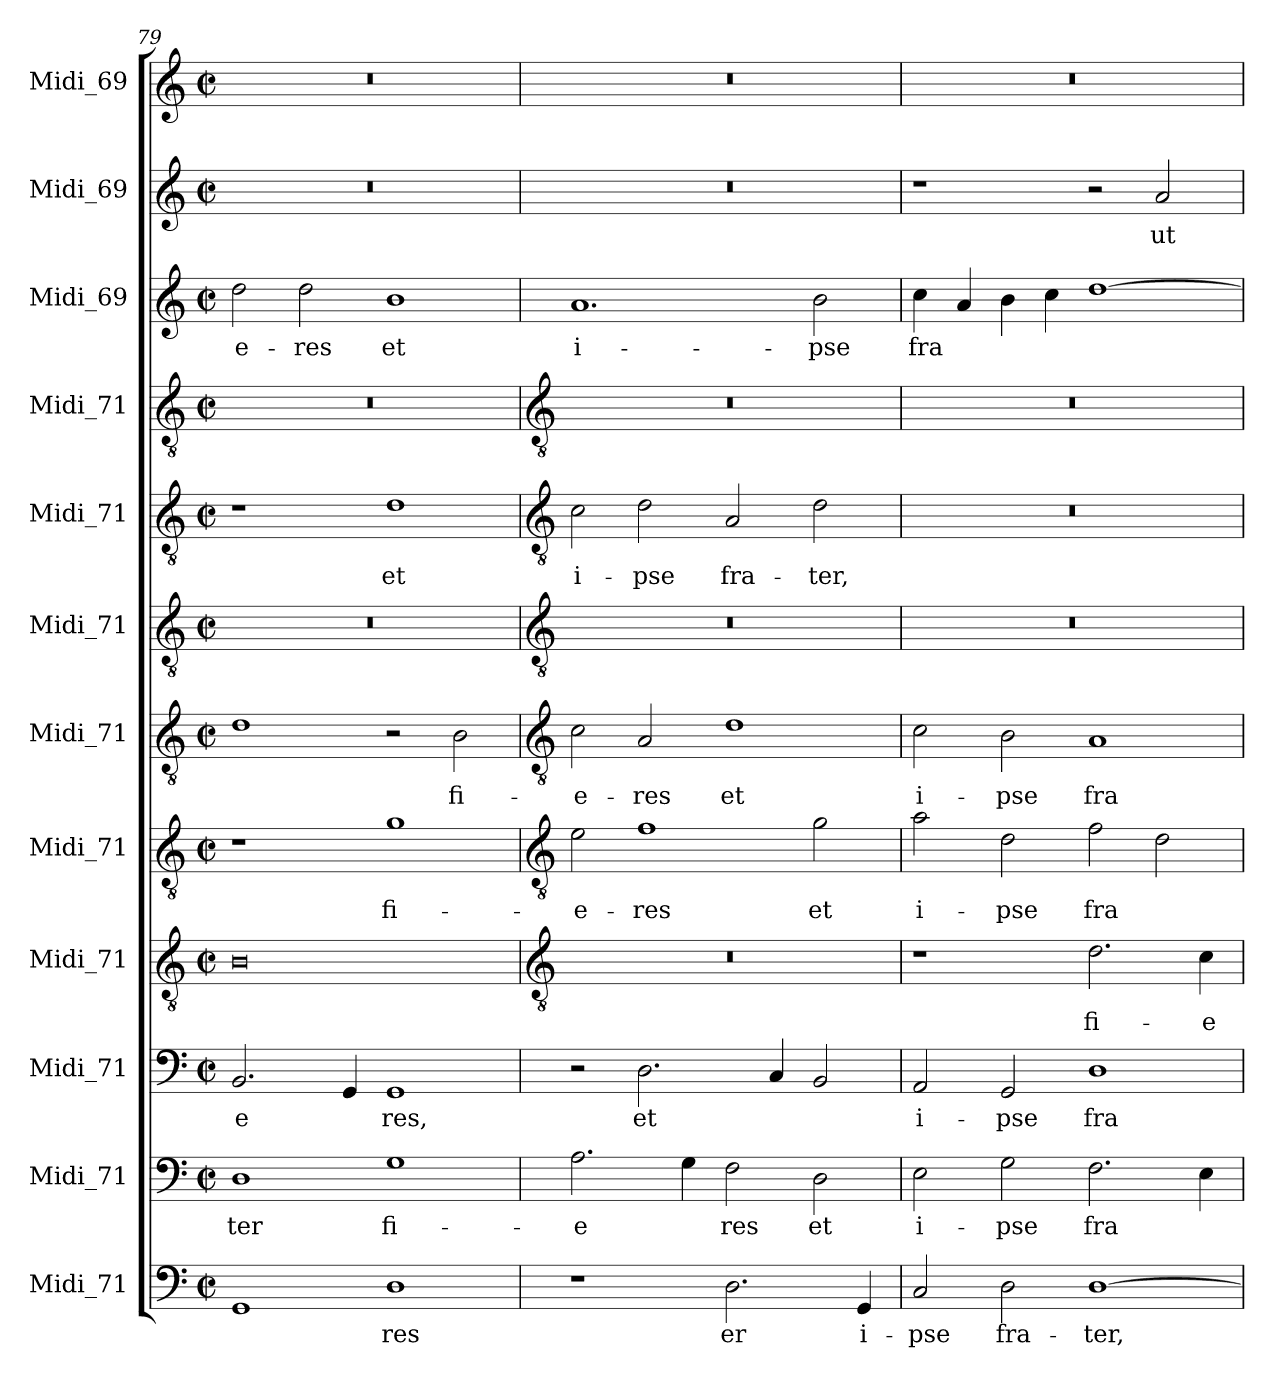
**kern	**text	**kern	**text	**kern	**text	**kern	**text	**kern	**text	**kern	**text	**kern	**kern	**text	**kern	**kern	**text	**kern	**text	**kern
*part12	*part12	*part11	*part11	*part10	*part10	*part9	*part9	*part8	*part8	*part7	*part7	*part6	*part5	*part5	*part4	*part3	*part3	*part2	*part2	*part1
*staff12	*staff12	*staff11	*staff11	*staff10	*staff10	*staff9	*staff9	*staff8	*staff8	*staff7	*staff7	*staff6	*staff5	*staff5	*staff4	*staff3	*staff3	*staff2	*staff2	*staff1
*I"Midi_71	*	*I"Midi_71	*	*I"Midi_71	*	*I"Midi_71	*	*I"Midi_71	*	*I"Midi_71	*	*I"Midi_71	*I"Midi_71	*	*I"Midi_71	*I"Midi_69	*	*I"Midi_69	*	*I"Midi_69
*clefF4	*	*clefF4	*	*clefF4	*	*clefGv2	*	*clefGv2	*	*clefGv2	*	*clefGv2	*clefGv2	*	*clefGv2	*clefG2	*	*clefG2	*	*clefG2
*k[]	*	*k[]	*	*k[]	*	*k[]	*	*k[]	*	*k[]	*	*k[]	*k[]	*	*k[]	*k[]	*	*k[]	*	*k[]
*C:	*	*C:	*	*C:	*	*C:	*	*C:	*	*C:	*	*C:	*C:	*	*C:	*C:	*	*C:	*	*C:
*M4/2	*	*M4/2	*	*M4/2	*	*M4/2	*	*M4/2	*	*M4/2	*	*M4/2	*M4/2	*	*M4/2	*M4/2	*	*M4/2	*	*M4/2
*met(c|)	*	*met(c|)	*	*met(c|)	*	*met(c|)	*	*met(c|)	*	*met(c|)	*	*met(c|)	*met(c|)	*	*met(c|)	*met(c|)	*	*met(c|)	*	*met(c|)
=79	=79	=79	=79	=79	=79	=79	=79	=79	=79	=79	=79	=79	=79	=79	=79	=79	=79	=79	=79	=79
!	!	!	!LO:LY:b	!	!LO:LY:b	!	!	!	!	!	!	!	!	!	!	!	!LO:LY:b	!	!	!
1GG	.	1D	-ter	2.BB	-e	0B	.	1r	.	1d	.	0r	1r	.	0r	2dd	-e-	0r	.	0r
!	!	!	!	!	!	!	!	!	!	!	!	!	!	!	!	!	!LO:LY:b	!	!	!
.	.	.	.	.	.	.	.	.	.	.	.	.	.	.	.	2dd	-res	.	.	.
.	.	.	.	4GG	.	.	.	.	.	.	.	.	.	.	.	.	.	.	.	.
!	!LO:LY:b	!	!LO:LY:b	!	!LO:LY:b	!	!	!	!LO:LY:b	!	!	!	!	!LO:LY:b	!	!	!LO:LY:b	!	!	!
1D	res	1G	fi-	1GG	res,	.	.	1g	fi-	2r	.	.	1d	et	.	1b	et	.	.	.
!	!	!	!	!	!	!	!	!	!	!	!LO:LY:b	!	!	!	!	!	!	!	!	!
.	.	.	.	.	.	.	.	.	.	2B	fi-	.	.	.	.	.	.	.	.	.
!!LO:LB:g=z
=80	=80	=80	=80	=80	=80	=80	=80	=80	=80	=80	=80	=80	=80	=80	=80	=80	=80	=80	=80	=80
*	*	*	*	*	*	*clefGv2	*	*clefGv2	*	*clefGv2	*	*clefGv2	*clefGv2	*	*clefGv2	*	*	*	*	*
!	!	!	!LO:LY:b	!	!	!	!	!	!LO:LY:b	!	!LO:LY:b	!	!	!LO:LY:b	!	!	!LO:LY:b	!	!	!
1r	.	2.A	-e	2r	.	0r	.	2e	-e-	2c	-e-	0r	2c	i-	0r	1.a	i-	0r	.	0r
!	!	!	!	!	!LO:LY:b	!	!	!	!LO:LY:b	!	!LO:LY:b	!	!	!LO:LY:b	!	!	!	!	!	!
.	.	.	.	2.D	et	.	.	1f	-res	2A	-res	.	2d	-pse	.	.	.	.	.	.
.	.	4G	.	.	.	.	.	.	.	.	.	.	.	.	.	.	.	.	.	.
!	!LO:LY:b	!	!LO:LY:b	!	!	!	!	!	!	!	!LO:LY:b	!	!	!LO:LY:b	!	!	!	!	!	!
2.D	er	2F	res	.	.	.	.	.	.	1d	et	.	2A	fra-	.	.	.	.	.	.
.	.	.	.	4C	.	.	.	.	.	.	.	.	.	.	.	.	.	.	.	.
!	!	!	!LO:LY:b	!	!	!	!	!	!LO:LY:b	!	!	!	!	!LO:LY:b	!	!	!LO:LY:b	!	!	!
.	.	2D	et	2BB	.	.	.	2g	et	.	.	.	2d	-ter,	.	2b	-pse	.	.	.
!	!LO:LY:b	!	!	!	!	!	!	!	!	!	!	!	!	!	!	!	!	!	!	!
4GG	i-	.	.	.	.	.	.	.	.	.	.	.	.	.	.	.	.	.	.	.
=81	=81	=81	=81	=81	=81	=81	=81	=81	=81	=81	=81	=81	=81	=81	=81	=81	=81	=81	=81	=81
!	!LO:LY:b	!	!LO:LY:b	!	!LO:LY:b	!	!	!	!LO:LY:b	!	!LO:LY:b	!	!	!	!	!	!LO:LY:b	!	!	!
2C	-pse	2E	i-	2AA	i-	1r	.	2a	i-	2c	i-	0r	0r	.	0r	4cc	fra	1r	.	0r
.	.	.	.	.	.	.	.	.	.	.	.	.	.	.	.	4a	.	.	.	.
!	!LO:LY:b	!	!LO:LY:b	!	!LO:LY:b	!	!	!	!LO:LY:b	!	!LO:LY:b	!	!	!	!	!	!	!	!	!
2D	fra-	2G	-pse	2GG	-pse	.	.	2d	-pse	2B	-pse	.	.	.	.	4b	.	.	.	.
.	.	.	.	.	.	.	.	.	.	.	.	.	.	.	.	4cc	.	.	.	.
!	!LO:LY:b	!	!LO:LY:b	!	!LO:LY:b	!	!LO:LY:b	!	!LO:LY:b	!	!LO:LY:b	!	!	!	!	!	!	!	!	!
[1D	-ter,	2.F	fra	1D	fra-	2.d	fi-	2f	fra	1A	fra-	.	.	.	.	[1dd	.	2r	.	.
!	!	!	!	!	!	!	!	!	!	!	!	!	!	!	!	!	!	!	!LO:LY:b	!
.	.	.	.	.	.	.	.	2d	.	.	.	.	.	.	.	.	.	2a	ut	.
!	!	!	!	!	!	!	!LO:LY:b	!	!	!	!	!	!	!	!	!	!	!	!	!
.	.	4E	.	.	.	4c	-e-	.	.	.	.	.	.	.	.	.	.	.	.	.
=	=	=	=	=	=	=	=	=	=	=	=	=	=	=	=	=	=	=	=	=
*-	*-	*-	*-	*-	*-	*-	*-	*-	*-	*-	*-	*-	*-	*-	*-	*-	*-	*-	*-	*-
